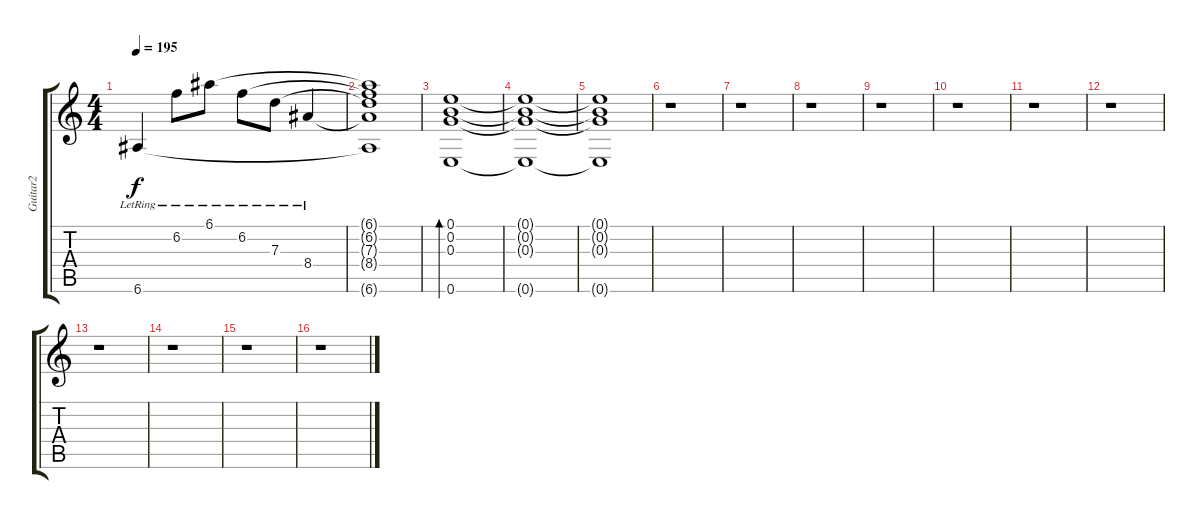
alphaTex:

\track ("Guitar2" "Guitar2") {instrument distortionguitar}
\staff {score tabs}
\tuning (E4 B3 G3 D3 A2 E2) {hide}
\ts (4 4)
\tempo 195
\clef g2
\ks c
6.6{lr}.4{dy f} 6.2{lr}.8 6.1{lr}.8 6.2{lr}.8 7.3{lr}.8 8.4{lr}.4 |
(6.1{t} 6.2{t} 7.3{t} 8.4{t} 6.6{t}).1 |
(0.1 0.2 0.3 0.6).1{bd 240} |
(0.1{t} 0.2{t} 0.3{t} 0.6{t}).1 |
(0.1{t} 0.2{t} 0.3{t} 0.6{t}).1 |
r.1 |
r.1 |
r.1 |
r.1 |
r.1 |
r.1 |
r.1 |
r.1 |
r.1 |
r.1 |
r.1
